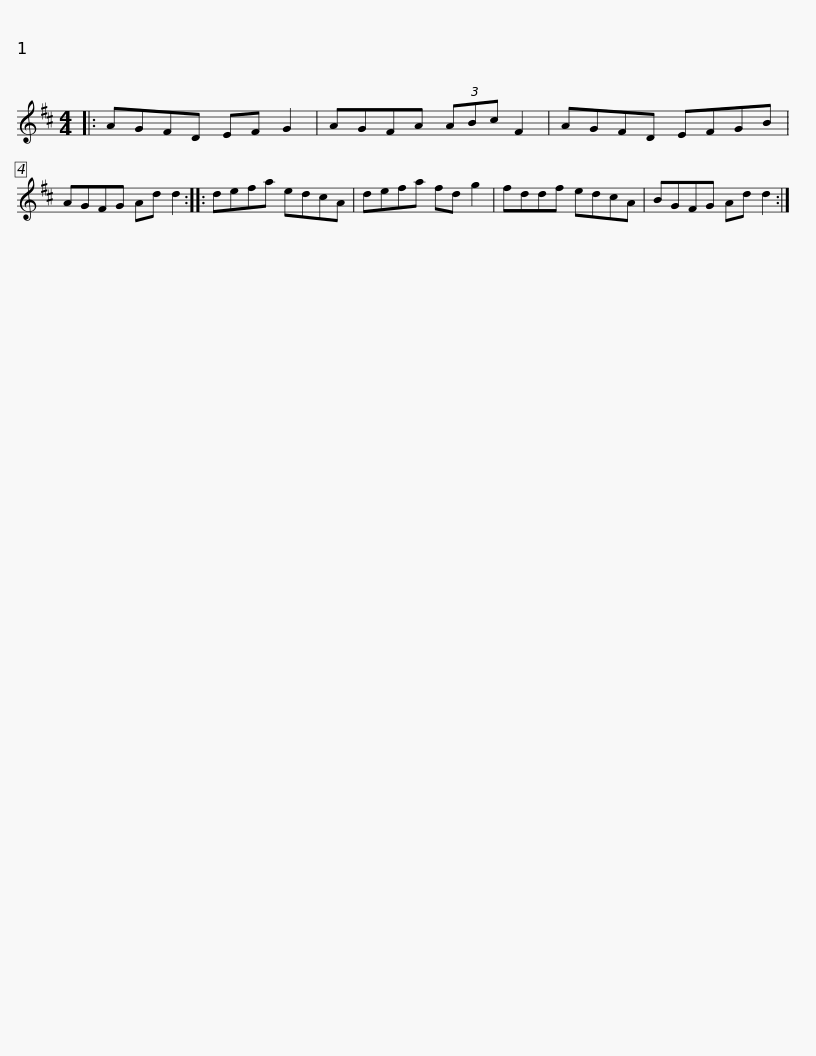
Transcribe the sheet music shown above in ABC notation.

X:1
L:1/8
M:4/4
I:linebreak $
K:D
V:1 treble
V:1
|: AGFD EF G2 | AGFA (3ABc F2 | AGFD EFGB | AGFG Ad d2 :: defa edcA |$ %5
 defa fd g2 | fddf edcA | BGFG Ad d2 :| %8
